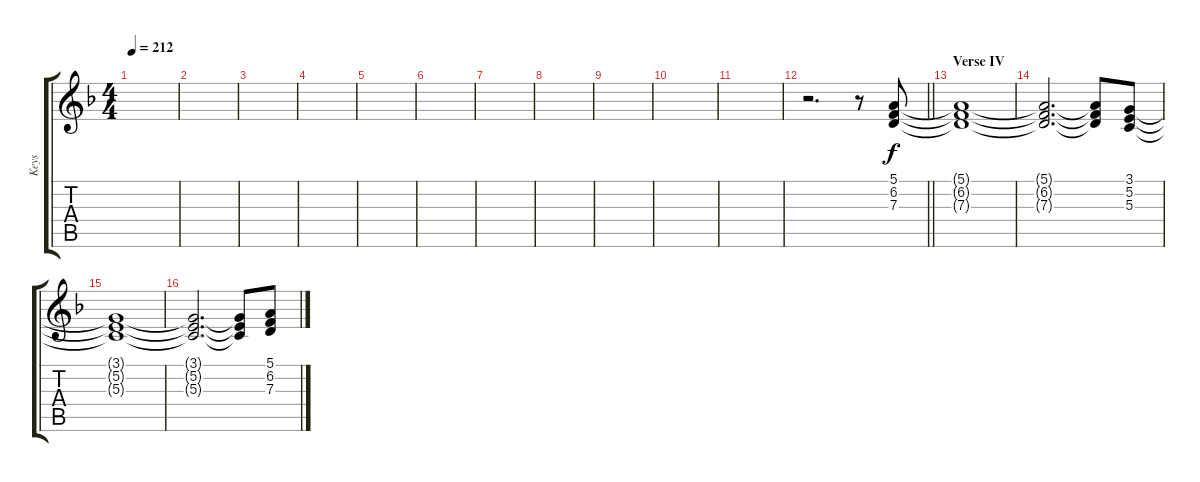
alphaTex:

\track ("Keys" "Keys") {instrument choiraahs}
\staff {score tabs}
\tuning (E4 B3 G3 D3 A2 E2) {hide}
\ts (4 4)
\tempo 212
\clef g2
\ks dminor
|
|
|
|
|
|
|
|
|
|
|
\barLineRight lightlight
r.2{d} r.8 (5.1 6.2 7.3).8{volume 9} |
\section ("" "Verse IV")
(5.1{t} 6.2{t} 7.3{t}).1 |
(5.1{t} 6.2{t} 7.3{t}).2{d} (5.1{t} 6.2{t} 7.3{t}).8 (3.1 5.2 5.3).8 |
(3.1{t} 5.2{t} 5.3{t}).1 |
(3.1{t} 5.2{t} 5.3{t}).2{d} (3.1{t} 5.2{t} 5.3{t}).8 (5.1 6.2 7.3).8
